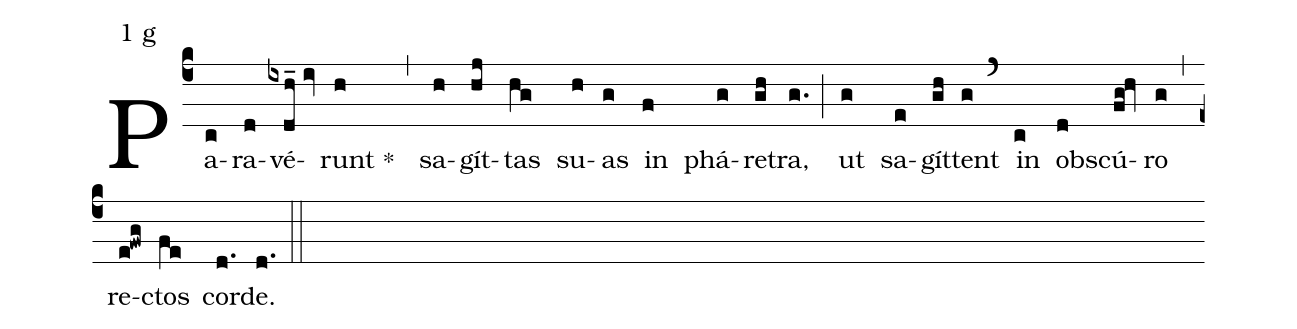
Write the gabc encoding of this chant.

mode:1 g;
%%
(c4) Pa(c)ra(d)vé(ixdh_//iv)runt(h) *()(,)  sa(h)gít(hj)tas(hg) su(h)as(g) in(f) phá(g)re(gh)tra,(g.) (;) ut(g) sa(e)gít(gh)tent(g) (`) in(c) ob(d)scú(fg@hv)ro(g) (,)  re(e!fwg)ctos(fe) cor(d.)de.(d.) (::)
